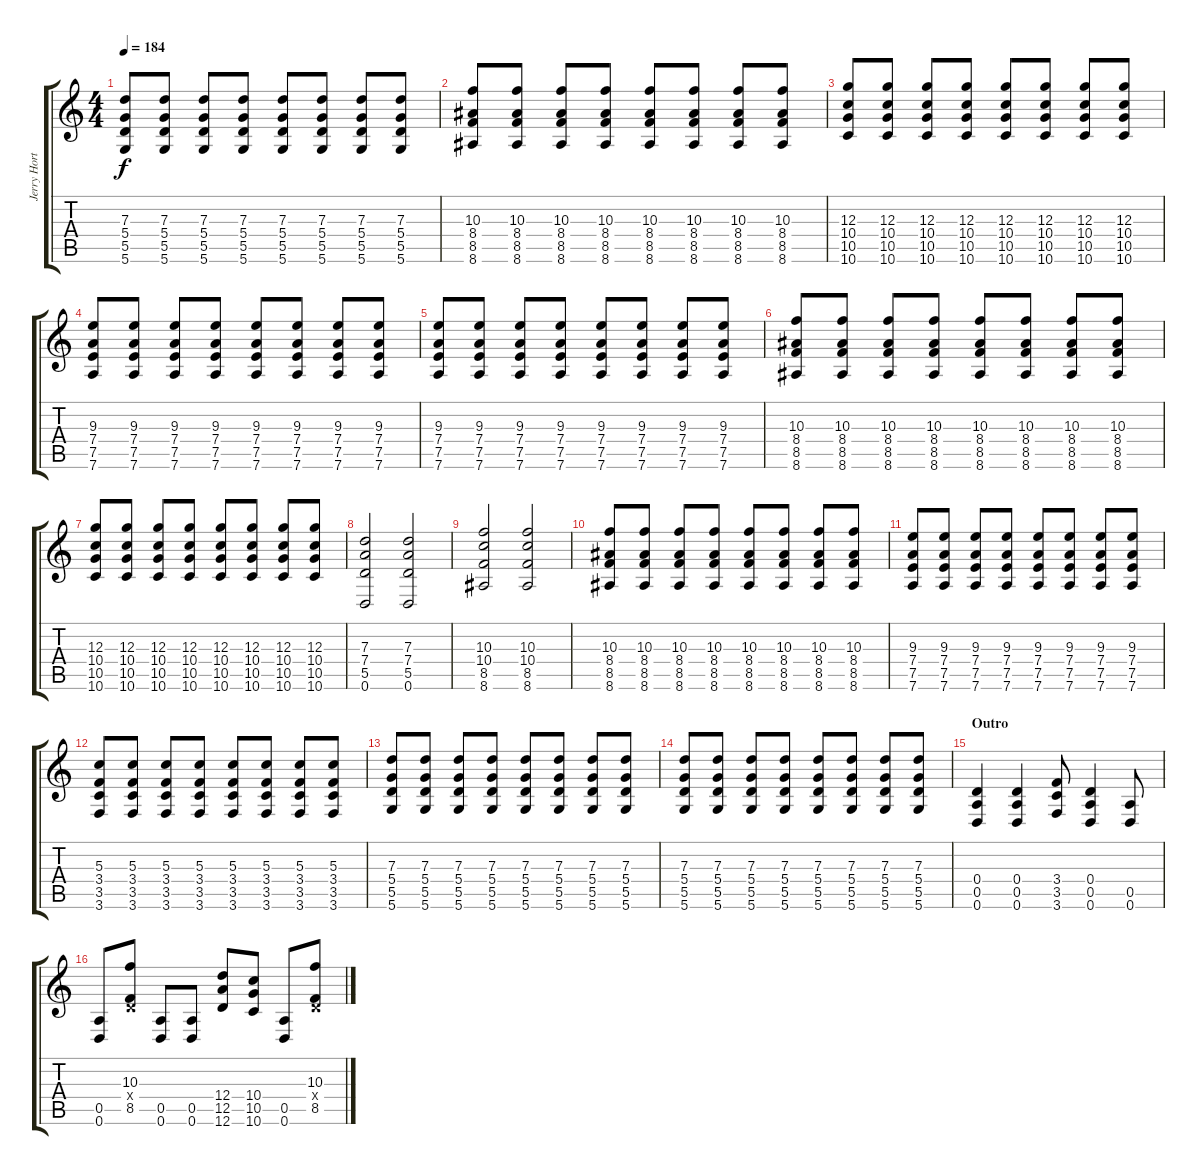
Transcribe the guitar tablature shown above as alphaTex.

\track ("Jerry Horton" "Jerry Hort") {instrument distortionguitar}
\staff {score tabs}
\tuning (E4 B3 G3 D3 A2 D2) {hide}
\ts (4 4)
\tempo 184
\clef g2
\ks c
(7.3 5.4 5.5 5.6).8{dy f} (7.3 5.4 5.5 5.6).8 (7.3 5.4 5.5 5.6).8 (7.3 5.4 5.5 5.6).8 (7.3 5.4 5.5 5.6).8 (7.3 5.4 5.5 5.6).8 (7.3 5.4 5.5 5.6).8 (7.3 5.4 5.5 5.6).8 |
(10.3 8.4 8.5 8.6).8 (10.3 8.4 8.5 8.6).8 (10.3 8.4 8.5 8.6).8 (10.3 8.4 8.5 8.6).8 (10.3 8.4 8.5 8.6).8 (10.3 8.4 8.5 8.6).8 (10.3 8.4 8.5 8.6).8 (10.3 8.4 8.5 8.6).8 |
(12.3 10.4 10.5 10.6).8 (12.3 10.4 10.5 10.6).8 (12.3 10.4 10.5 10.6).8 (12.3 10.4 10.5 10.6).8 (12.3 10.4 10.5 10.6).8 (12.3 10.4 10.5 10.6).8 (12.3 10.4 10.5 10.6).8 (12.3 10.4 10.5 10.6).8 |
(9.3 7.4 7.5 7.6).8 (9.3 7.4 7.5 7.6).8 (9.3 7.4 7.5 7.6).8 (9.3 7.4 7.5 7.6).8 (9.3 7.4 7.5 7.6).8 (9.3 7.4 7.5 7.6).8 (9.3 7.4 7.5 7.6).8 (9.3 7.4 7.5 7.6).8 |
(9.3 7.4 7.5 7.6).8 (9.3 7.4 7.5 7.6).8 (9.3 7.4 7.5 7.6).8 (9.3 7.4 7.5 7.6).8 (9.3 7.4 7.5 7.6).8 (9.3 7.4 7.5 7.6).8 (9.3 7.4 7.5 7.6).8 (9.3 7.4 7.5 7.6).8 |
(10.3 8.4 8.5 8.6).8 (10.3 8.4 8.5 8.6).8 (10.3 8.4 8.5 8.6).8 (10.3 8.4 8.5 8.6).8 (10.3 8.4 8.5 8.6).8 (10.3 8.4 8.5 8.6).8 (10.3 8.4 8.5 8.6).8 (10.3 8.4 8.5 8.6).8 |
(12.3 10.4 10.5 10.6).8 (12.3 10.4 10.5 10.6).8 (12.3 10.4 10.5 10.6).8 (12.3 10.4 10.5 10.6).8 (12.3 10.4 10.5 10.6).8 (12.3 10.4 10.5 10.6).8 (12.3 10.4 10.5 10.6).8 (12.3 10.4 10.5 10.6).8 |
(7.3 7.4 5.5 0.6).2 (7.3 7.4 5.5 0.6).2 |
(10.3 10.4 8.5 8.6).2 (10.3 10.4 8.5 8.6).2 |
(10.3 8.4 8.5 8.6).8 (10.3 8.4 8.5 8.6).8 (10.3 8.4 8.5 8.6).8 (10.3 8.4 8.5 8.6).8 (10.3 8.4 8.5 8.6).8 (10.3 8.4 8.5 8.6).8 (10.3 8.4 8.5 8.6).8 (10.3 8.4 8.5 8.6).8 |
(9.3 7.4 7.5 7.6).8 (9.3 7.4 7.5 7.6).8 (9.3 7.4 7.5 7.6).8 (9.3 7.4 7.5 7.6).8 (9.3 7.4 7.5 7.6).8 (9.3 7.4 7.5 7.6).8 (9.3 7.4 7.5 7.6).8 (9.3 7.4 7.5 7.6).8 |
(5.3 3.4 3.5 3.6).8 (5.3 3.4 3.5 3.6).8 (5.3 3.4 3.5 3.6).8 (5.3 3.4 3.5 3.6).8 (5.3 3.4 3.5 3.6).8 (5.3 3.4 3.5 3.6).8 (5.3 3.4 3.5 3.6).8 (5.3 3.4 3.5 3.6).8 |
(7.3 5.4 5.5 5.6).8 (7.3 5.4 5.5 5.6).8 (7.3 5.4 5.5 5.6).8 (7.3 5.4 5.5 5.6).8 (7.3 5.4 5.5 5.6).8 (7.3 5.4 5.5 5.6).8 (7.3 5.4 5.5 5.6).8 (7.3 5.4 5.5 5.6).8 |
(7.3 5.4 5.5 5.6).8 (7.3 5.4 5.5 5.6).8 (7.3 5.4 5.5 5.6).8 (7.3 5.4 5.5 5.6).8 (7.3 5.4 5.5 5.6).8 (7.3 5.4 5.5 5.6).8 (7.3 5.4 5.5 5.6).8 (7.3 5.4 5.5 5.6).8 |
\section ("" "Outro")
(0.4 0.5 0.6).4 (0.4 0.5 0.6).4 (3.4 3.5 3.6).8 (0.4 0.5 0.6).4 (0.5 0.6).8 |
(0.5 0.6).8 (10.3 0.4{x} 8.5).8 (0.5 0.6).8 (0.5 0.6).8 (12.4 12.5 12.6).8 (10.4 10.5 10.6).8 (0.5 0.6).8 (10.3 0.4{x} 8.5).8
